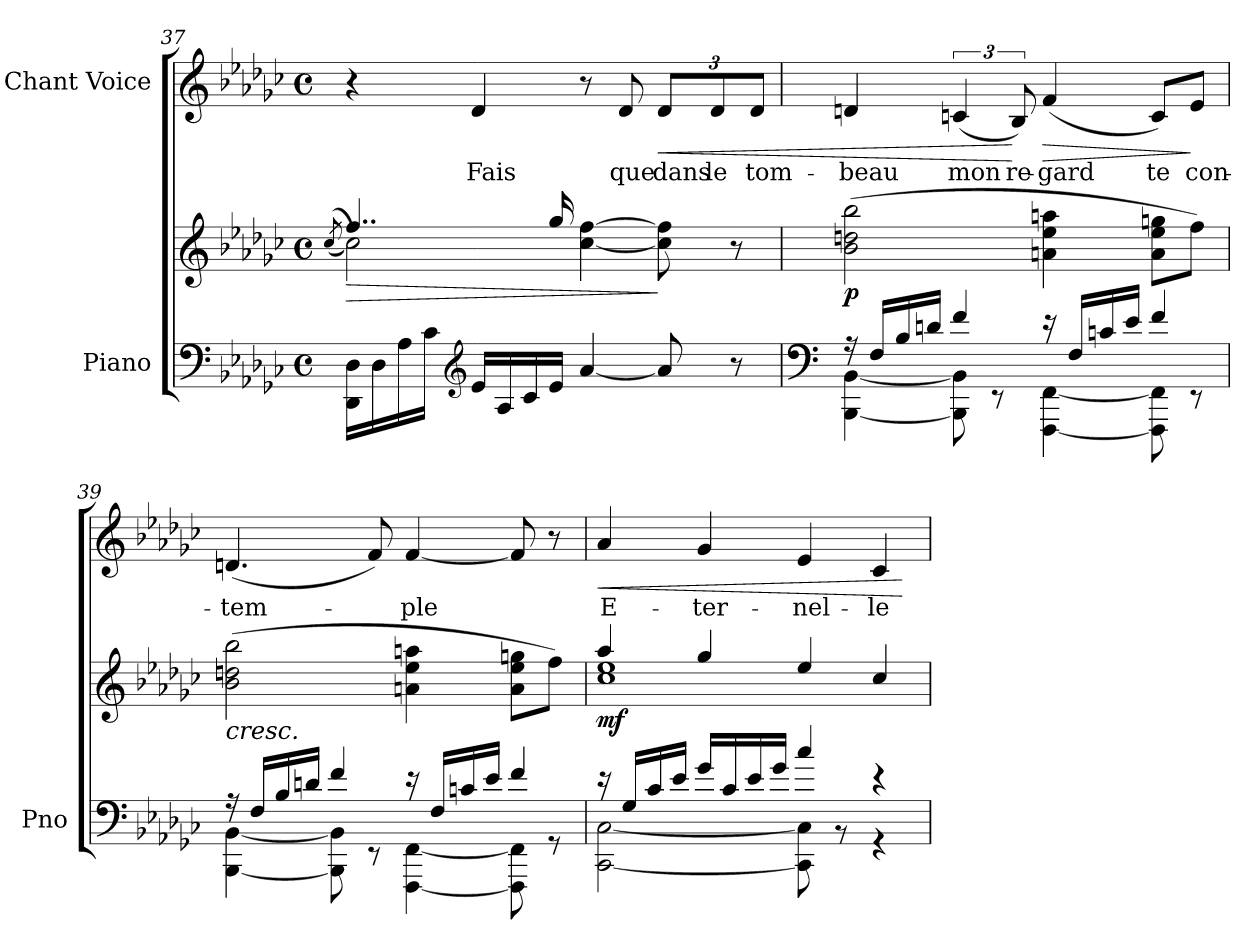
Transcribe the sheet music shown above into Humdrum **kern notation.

**kern	**kern	**dynam	**kern	**text	**dynam
*part2	*part2	*part2	*part1	*part1	*part1
*staff3	*staff2	*staff2/3	*staff1	*staff1	*staff1
*I"Piano	*	*	*I"Chant Voice	*	*
*I'Pno	*	*	*	*	*
*clefF4	*clefG2	*	*clefG2	*	*
*k[b-e-a-d-g-c-]	*k[b-e-a-d-g-c-]	*	*k[b-e-a-d-g-c-]	*	*
*M4/4	*M4/4	*	*M4/4	*	*
*met(c)	*met(c)	*	*met(c)	*	*
=37	=37	=37	=37	=37	=37
*	*^	*	*	*	*
.	.	((>8qcc-/	.	.	.	.
!	!	!	!LO:HP:b	!	!	!
16DD-\ 16D-\LL	4..ff/	2cc-\))	>	4r	.	.
16D-\	.	.	.	.	.	.
16A-\	.	.	.	.	.	.
16c-\JJ	.	.	.	.	.	.
*clefG2	*	*	*	*	*	*
16e-/LL	.	.	.	4d-/	Fais	.
16A-/	.	.	.	.	.	.
16c-/	.	.	.	.	.	.
16e-/JJ	16gg-/	.	.	.	.	.
[<4a-/	2ryy	[<4cc-\ [>4ff\	.	8r	.	.
.	.	.	.	8d-/	que	.
!	!	!	!	!	!	!LO:HP:b
8a-/]	.	8cc-\] 8ff\]	]	12d-/L	dans	<
.	.	.	.	12d-/	le	.
8r	.	8r	.	.	.	.
.	.	.	.	12d-/J	tom-	.
*	*v	*v	*	*	*	*
=38	=38	=38	=38	=38	=38
*clefF4	*	*	*	*	*
*^	*	*	*	*	*
!	!	!	!LO:DY:b	!	!	!
16r	[4BBB-\ [4BB-\	(2b-\ 2ddn\ 2bb-\	p	4dn/	-beau	.
16F/LL	.	.	.	.	.	.
16B-/	.	.	.	.	.	.
16dn/JJ	.	.	.	.	.	.
4f/	8BBB-\] 8BB-\]	.	.	(6cn/	mon	.
.	8r	.	.	.	.	.
.	.	.	.	12B-/)	re-	[
!	!	!	!	!	!	!LO:HP:b
16r	[4FFF\ [4FF\	4an\ 4ee-\ 4aan\	.	(4f/	-gard	>
16F/LL	.	.	.	.	.	.
16cn/	.	.	.	.	.	.
16e-/JJ	.	.	.	.	.	.
4f/	8FFF\] 8FF\]	8a\ 8ee-\ 8ggn\L	.	8c/L)	te	.
.	8r	8ff\J)	.	8e-/J	con-	]
=39	=39	=39	=39	=39	=39	=39
!	!	!LO:TX:b:i:t=cresc.	!	!	!	!
16r	[4BBB-\ [4BB-\	(2b-\ 2ddn\ 2bb-\	.	(4.dn/	-tem-	.
16F/LL	.	.	.	.	.	.
16B-/	.	.	.	.	.	.
16dn/JJ	.	.	.	.	.	.
4f/	8BBB-\] 8BB-\]	.	.	.	.	.
.	8r	.	.	8f/)	.	.
16r	[4FFF\ [4FF\	4an\ 4ee-\ 4aan\	.	[4f/	-ple	.
16F/LL	.	.	.	.	.	.
16cn/	.	.	.	.	.	.
16e-/JJ	.	.	.	.	.	.
4f/	8FFF\] 8FF\]	8a\ 8ee-\ 8ggn\L	.	8f/]	.	.
.	8r	8ff\J)	.	8r	.	.
=40	=40	=40	=40	=40	=40	=40
*	*	*^	*	*	*	*
!	!	!	!	!LO:DY:b	!	!	!LO:HP:b
16r	[2CC-\ [2C-\	4aa-/	1cc- 1ee-	mf	4a-/	E-	<
16G-/LL	.	.	.	.	.	.	.
16c-/	.	.	.	.	.	.	.
16e-/JJ	.	.	.	.	.	.	.
16g-/LL	.	4gg-/	.	.	4g-/	-ter-	.
16c-/	.	.	.	.	.	.	.
16e-/	.	.	.	.	.	.	.
16g-/JJ	.	.	.	.	.	.	.
4cc-/	8CC-\] 8C-\]	4ee-/	.	.	4e-/	-nel-	.
.	8r	.	.	.	.	.	.
4r	4r	4cc-/	.	.	4c-/	-le-	.
*v	*v	*	*	*	*	*	*
*	*v	*v	*	*	*	*
.	.	.	.	.	[
=	=	=	=	=	=
*-	*-	*-	*-	*-	*-
